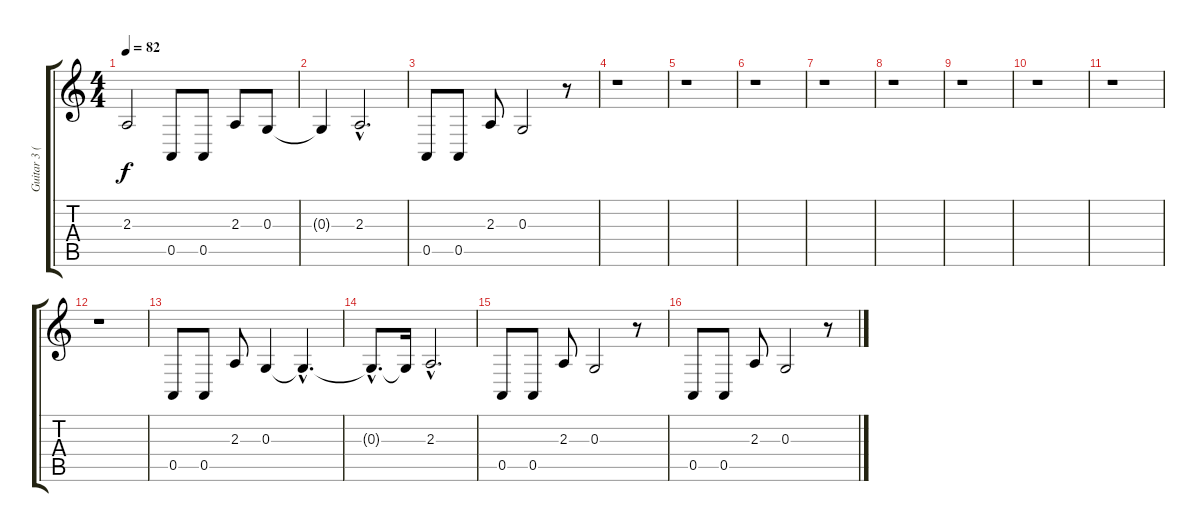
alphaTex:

\track ("Guitar 3 (echo)" "Guitar 3 (") {instrument fx8scifi}
\staff {score tabs}
\tuning (E4 B3 G3 D3 A2 E2) {hide}
\ts (4 4)
\tempo 82
\clef g2
\ks c
2.3.2{dy f} 0.5.8 0.5.8 2.3.8 0.3.8 |
0.3{t}.4 2.3{hac}.2{d} |
0.5.8 0.5.8 2.3.8 0.3.2 r.8 |
r.1 |
r.1 |
r.1 |
r.1 |
r.1 |
r.1 |
r.1 |
r.1 |
r.1 |
0.5.8 0.5.8 2.3.8 0.3.4 0.3{hac t}.4{d} |
0.3{hac t}.8{d} 0.3{t}.16 2.3{hac}.2{d} |
0.5.8 0.5.8 2.3.8 0.3.2 r.8 |
0.5.8 0.5.8 2.3.8 0.3.2 r.8
